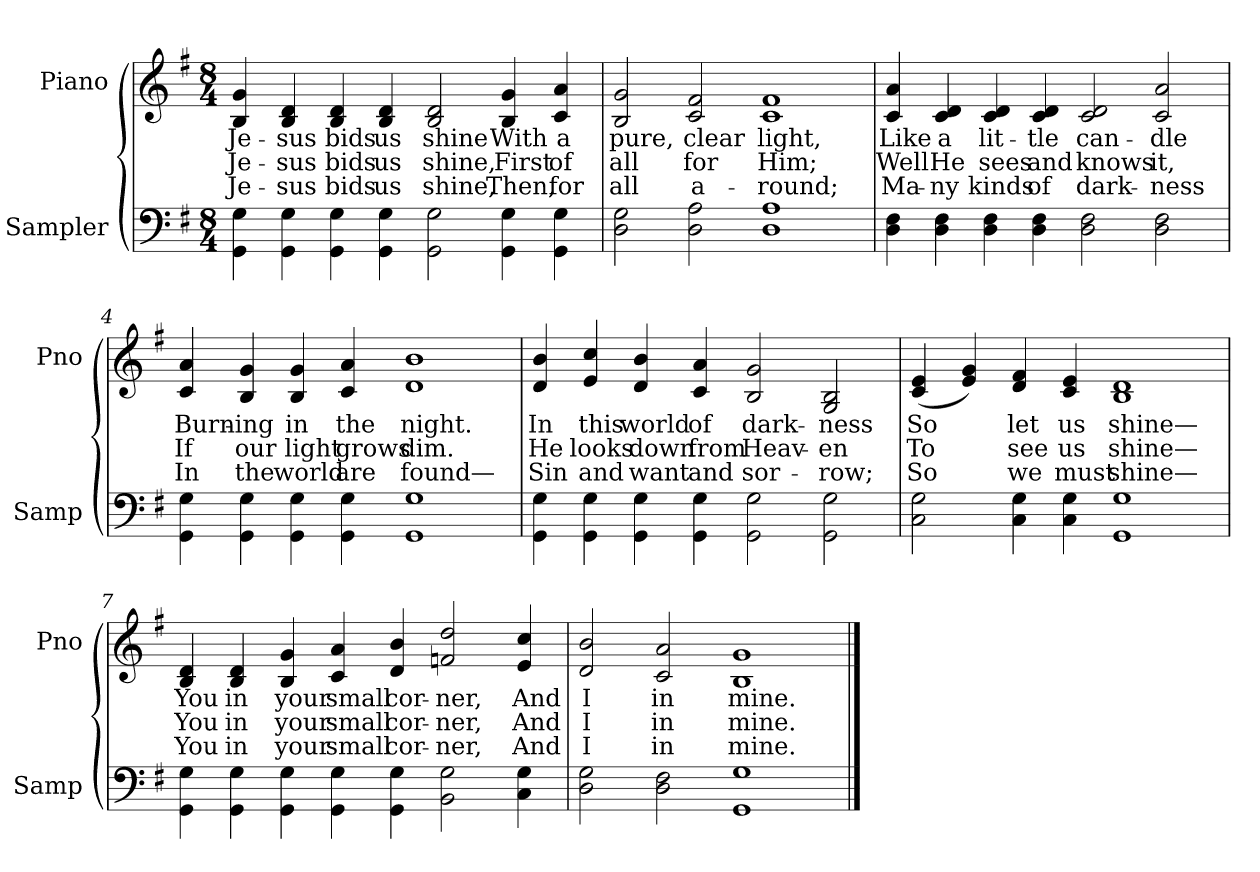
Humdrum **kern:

**kern	**kern	**text	**text	**text
*part2	*part1	*part1	*part1	*part1
*staff2	*staff1	*staff1	*staff1	*staff1
*I"Sampler	*I"Piano	*	*	*
*I'Samp	*I'Pno	*	*	*
*clefF4	*clefG2	*	*	*
*k[f#]	*k[f#]	*	*	*
*G:	*G:	*	*	*
*M8/4	*M8/4	*	*	*
=1	=1	=1	=1	=1
4GG\ 4G\	4B 4g	Je-	Je-	Je-
4GG\ 4G\	4B 4d	-sus	-sus	-sus
4GG\ 4G\	4B 4d	bids	bids	bids
4GG\ 4G\	4B 4d	us	us	us
2GG\ 2G\	2B 2d	shine	shine,	shine,
4GG\ 4G\	4B 4g	With	First	Then,
4GG\ 4G\	4c 4a	a	of	for
=2	=2	=2	=2	=2
2D 2G	2B 2g	pure,	all	all
2D 2A	2c 2f#	clear	for	a-
1D 1A	1c 1f#	light,	Him;	-round;
=3	=3	=3	=3	=3
4D 4F#	4c 4a	Like	Well	Ma-
4D 4F#	4c 4d	a	He	-ny
4D 4F#	4c 4d	lit-	sees	kinds
4D 4F#	4c 4d	-tle	and	of
2D 2F#	2c 2d	can-	knows	dark-
2D 2F#	2c 2a	-dle	it,	-ness
=4	=4	=4	=4	=4
4GG\ 4G\	4c 4a	Burn-	If	In
4GG\ 4G\	4B 4g	-ing	our	the
4GG\ 4G\	4B 4g	in	light	world
4GG\ 4G\	4c 4a	the	grows	are
1GG 1G	1d 1b	night.	dim.	found—
=5	=5	=5	=5	=5
4GG\ 4G\	4d 4b	In	He	Sin
4GG\ 4G\	4e 4cc	this	looks	and
4GG\ 4G\	4d 4b	world	down	want
4GG\ 4G\	4c 4a	of	from	and
2GG\ 2G\	2B 2g	dark-	Heav-	sor-
2GG\ 2G\	2G 2B	-ness	-en	-row;
=6	=6	=6	=6	=6
2C 2G	(4c 4e	So	To	So
.	4e 4g)	.	.	.
4C 4G	4d 4f#	let	see	we
4C 4G	4c 4e	us	us	must
1GG 1G	1B 1d	shine—	shine—	shine—
=7	=7	=7	=7	=7
4GG\ 4G\	4B 4d	You	You	You
4GG\ 4G\	4B 4d	in	in	in
4GG\ 4G\	4B 4g	your	your	your
4GG\ 4G\	4c 4a	small	small	small
4GG\ 4G\	4d 4b	cor-	cor-	cor-
2BB 2G	2fn 2dd	-ner,	-ner,	-ner,
4C 4G	4e 4cc	And	And	And
=8	=8	=8	=8	=8
2D 2G	2d 2b	I	I	I
2D 2F#	2c 2a	in	in	in
1GG 1G	1B 1g	mine.	mine.	mine.
==	==	==	==	==
*-	*-	*-	*-	*-
